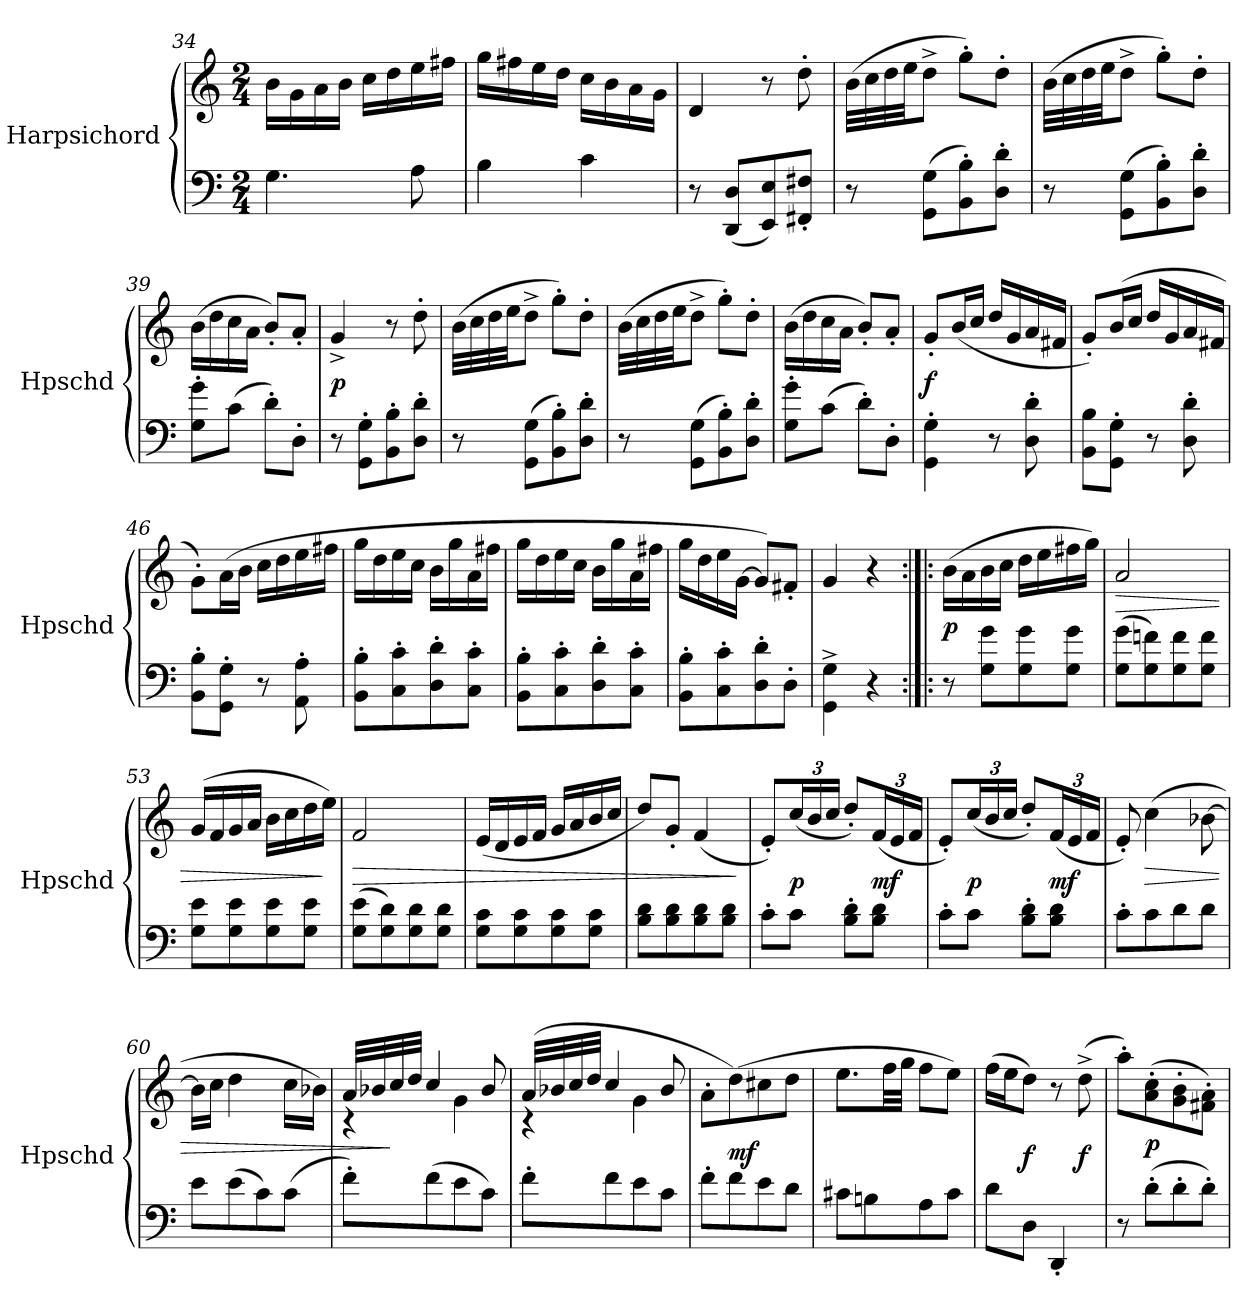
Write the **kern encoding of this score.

**kern	**kern	**dynam
*part1	*part1	*part1
*staff2	*staff1	*staff1/2
*I"Harpsichord	*	*
*I'Hpschd	*	*
*clefF4	*clefG2	*
*k[]	*k[]	*
*C:	*C:	*
*M2/4	*M2/4	*
=34	=34	=34
4.G\	16b\LL	.
.	16g\	.
.	16a\	.
.	16b\JJ	.
.	16cc\LL	.
.	16dd\	.
8A\	16ee\	.
.	16ff#X\JJ	.
=35	=35	=35
4B\	16gg\LL	.
.	16ff#X\	.
.	16ee\	.
.	16dd\JJ	.
4c\	16cc\LL	.
.	16b\	.
.	16a\	.
.	16g\JJ	.
=36	=36	=36
8r	4d/	.
(8DD/ 8D/L	.	.
8EE/ 8E/)	8r	.
8FF#X'/ 8F#X'/J	8dd'\	.
=37	=37	=37
8r	(32b\LLL	.
.	32cc\	.
.	32dd\	.
.	32ee\JJ	.
(8GG\ 8G\L	8dd^\J	.
8BB'\ 8B'\)	8gg'\L)	.
8D'\ 8d'\J	8dd'\J	.
=38	=38	=38
8r	(32b\LLL	.
.	32cc\	.
.	32dd\	.
.	32ee\JJ	.
(8GG\ 8G\L	8dd^\J	.
8BB'\ 8B'\)	8gg'\L)	.
8D'\ 8d'\J	8dd'\J	.
=39	=39	=39
8G'\ 8g'\L	(16b\LL	.
.	16dd\	.
(8c\J	16cc\	.
.	16a\JJ	.
8d'\L)	8b'/L)	.
8D'\J	8a'/J	.
=40	=40	=40
8r	4g^/	p
8GG'\ 8G'\L	.	.
8BB'\ 8B'\	8r	.
8D'\ 8d'\J	8dd'\	.
=41	=41	=41
8r	(32b\LLL	.
.	32cc\	.
.	32dd\	.
.	32ee\JJ	.
(8GG\ 8G\L	8dd^\J	.
8BB'\ 8B'\)	8gg'\L)	.
8D'\ 8d'\J	8dd'\J	.
=42	=42	=42
8r	(32b\LLL	.
.	32cc\	.
.	32dd\	.
.	32ee\JJ	.
(8GG\ 8G\L	8dd^\J	.
8BB'\ 8B'\)	8gg'\L)	.
8D'\ 8d'\J	8dd'\J	.
=43	=43	=43
8G'\ 8g'\L	(16b\LL	.
.	16dd\	.
(8c\J	16cc\	.
.	16a\JJ	.
8d'\L)	8b'/L)	.
8D'\J	8a'/J	.
=44	=44	=44
4GG'\ 4G'\	8g'/L	f
.	(16b/L	.
.	16cc/JJ	.
8r	16dd/LL	.
.	16g/	.
8D'\ 8d'\	16a/	.
.	16f#X/JJ	.
=45	=45	=45
8BB\ 8B\L	8g'/L)	.
8GG'\ 8G'\J	(16b/L	.
.	16cc/JJ	.
8r	16dd/LL	.
.	16g/	.
8D'\ 8d'\	16a/	.
.	16f#X/JJ	.
=46	=46	=46
8BB'\ 8B'\L	8g'\L)	.
8GG'\ 8G'\J	(16a\L	.
.	16b\JJ	.
8r	16cc\LL	.
.	16dd\	.
8AA'\ 8A'\	16ee\	.
.	16ff#X\JJ	.
=47	=47	=47
8BB'\ 8B'\L	16gg\LL	.
.	16dd\	.
8C'\ 8c'\	16ee\	.
.	16cc\JJ	.
8D'\ 8d'\	16b\LL	.
.	16gg\	.
8C'\ 8c'\J	16a\	.
.	16ff#X\JJ	.
=48	=48	=48
8BB'\ 8B'\L	16gg\LL	.
.	16dd\	.
8C'\ 8c'\	16ee\	.
.	16cc\JJ	.
8D'\ 8d'\	16b\LL	.
.	16gg\	.
8C'\ 8c'\J	16a\	.
.	16ff#X\JJ	.
=49	=49	=49
8BB'\ 8B'\L	16gg\LL	.
.	16dd\	.
8C'\ 8c'\	16ee\	.
.	[16g\JJ	.
8D'\ 8d'\	8g/L])	.
8D'\J	8f#X'/J	.
=50	=50	=50
4GG^\ 4G^\	4g/	.
4r	4r	.
=51:|!|:	=51:|!|:	=51:|!|:
8r	(16b\LL	p
.	16a\	.
8G\ 8g\L	16b\	.
.	16cc\JJ	.
8G\ 8g\	16dd\LL	.
.	16ee\	.
8G\ 8g\J	16ff#X\	.
.	16gg\JJ)	.
=52	=52	=52
!	!	!LO:HP:b
(8G\ 8g\L	2a/	>
8G\ 8fn\)	.	.
8G\ 8f\	.	.
8G\ 8f\J	.	.
=53	=53	=53
8G\ 8e\L	(16g/LL	.
.	16f/	.
8G\ 8e\	16g/	.
.	16a/JJ	.
8G\ 8e\	16b\LL	.
.	16cc\	.
8G\ 8e\J	16dd\	.
.	16ee\JJ)	]
=54	=54	=54
!	!	!LO:HP:b
(8G\ 8e\L	2f/	>
8G\ 8d\)	.	.
8G\ 8d\	.	.
8G\ 8d\J	.	.
=55	=55	=55
8G\ 8c\L	(16e/LL	.
.	16d/	.
8G\ 8c\	16e/	.
.	16f/JJ	.
8G\ 8c\	16g/LL	.
.	16a/	.
8G\ 8c\J	16b/	.
.	16cc/JJ	.
=56	=56	=56
8B\ 8d\L	8dd/L)	.
8B\ 8d\	8g'/J	.
8B\ 8d\	(4f/	.
8B\ 8d\J	.	.
.	.	]
=57	=57	=57
8c'\L	8e'/L)	.
8c\J	(24cc/L	p
.	24b/	.
.	24cc/JJ	.
8B'\ 8d'\L	8dd'/L)	.
8B\ 8d\J	(24f/L	mf
.	24e/	.
.	24f/JJ	.
=58	=58	=58
8c'\L	8e'/L)	.
8c\J	(24cc/L	p
.	24b/	.
.	24cc/JJ	.
8B'\ 8d'\L	8dd'/L)	.
8B\ 8d\J	(24f/L	mf
.	24e/	.
.	24f/JJ	.
=59	=59	=59
8c'\L	8e'/)	.
!	!	!LO:HP:b
8c\	(4cc\	>
8d\	.	.
8d\J	[8b-X\	.
=60	=60	=60
8e\L	16b-\LL]	.
.	16cc\JJ	.
(8e\	4dd\	.
8c\)	.	.
(8c\J	16cc\LL	.
.	16b-X\JJ)	.
=61	=61	=61
*	*^	*
8f'\L)	32a/LLL	4r	.
.	32b-X/	.	.
.	32cc/	.	]
.	32dd/JJJ	.	.
(8f\	4cc/	.	.
8e\	.	4g\	.
8c\J)	8b-/	.	.
=62	=62	=62	=62
8f'\L	(32a/LLL	4r	.
.	32b-X/	.	.
.	32cc/	.	.
.	32dd/JJJ	.	.
8f\	4cc/	.	.
8e\	.	4g\	.
8c\J	8b-/	.	.
*	*v	*v	*
=63	=63	=63
8f'\L	8a'\L	.
8f\	(8dd\)	mf
8e\	8cc#X\	.
8d\J	8dd\J	.
=64	=64	=64
8c#X\L	8.ee\L	.
8Bn\	.	.
.	32ff\LL	.
.	32gg\JJJ	.
8A\	8ff\L	.
8c#\J	8ee\J)	.
=65	=65	=65
8d\L	(16ff\LL	.
.	16ee\J	.
8D\J	8dd\J)	f
4DD'/	8r	.
.	(8dd^\	f
=66	=66	=66
8r	8aa'\L)	.
(8d'\L	(8a'\ 8cc'\	p
8d'\	8g'\ 8b'\	.
8d'\J)	8f#X'\ 8a'\J)	.
=	=	=
*-	*-	*-
